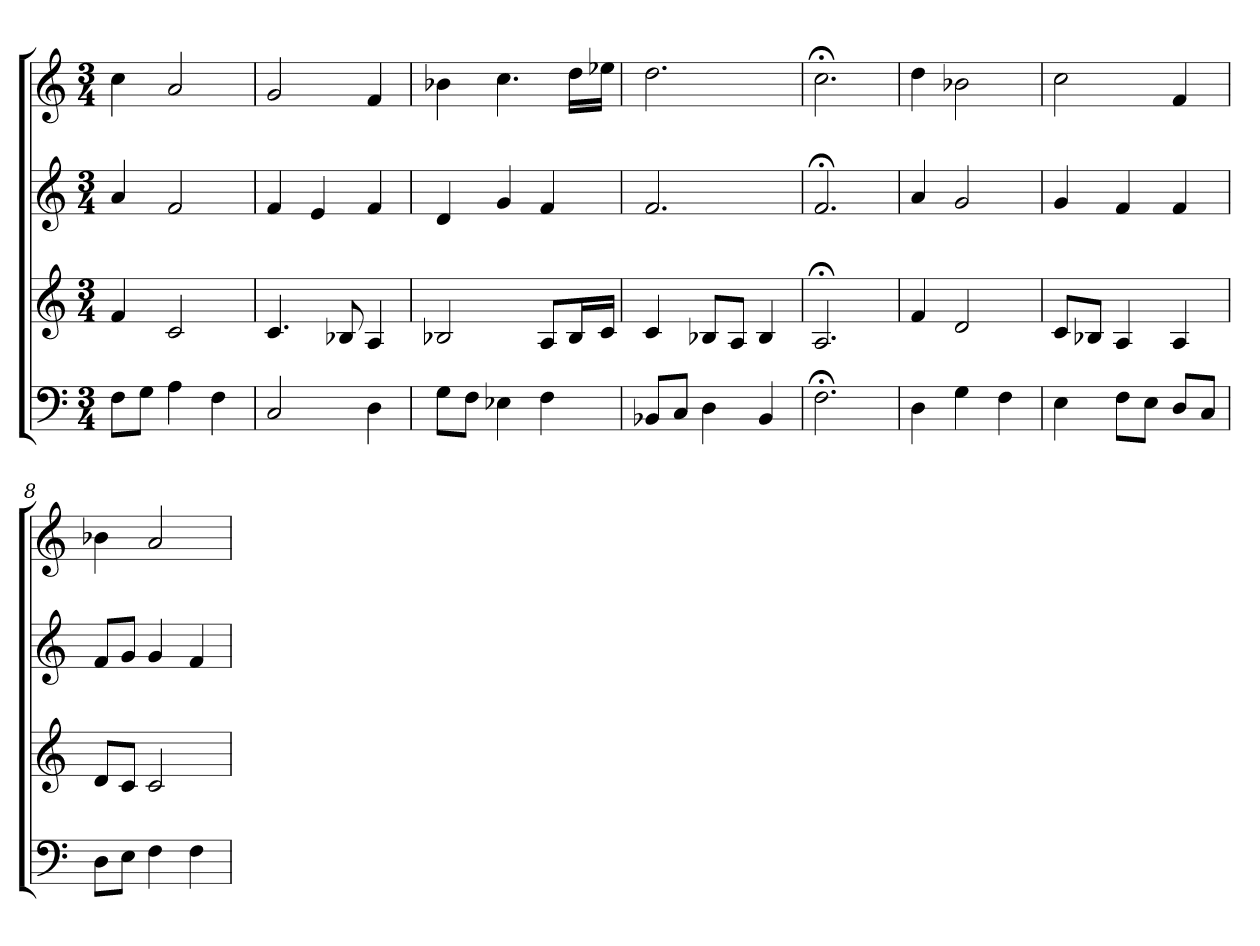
**kern	**kern	**kern	**kern
*part4	*part3	*part2	*part1
*staff4	*staff3	*staff2	*staff1
*M3/4	*M3/4	*M3/4	*M3/4
=1	=1	=1	=1
8FL	4f	4a	4cc
8GJ	.	.	.
4A	2c	2f	2a
4F	.	.	.
=2	=2	=2	=2
2C	4.c	4f	2g
.	.	4e	.
.	8B-X	.	.
4D	4A	4f	4f
=3	=3	=3	=3
8GL	2B-X	4d	4b-X
8FJ	.	.	.
4E-X	.	4g	4.cc
4F	8AL	4f	.
.	16B-L	.	16ddLL
.	16cJJ	.	16ee-XJJ
=4	=4	=4	=4
8BB-XL	4c	2.f	2.dd
8CJ	.	.	.
4D	8B-XL	.	.
.	8AJ	.	.
4BB-	4B-	.	.
=5	=5	=5	=5
2.F;<	2.A;<	2.f;<	2.cc;<
=6	=6	=6	=6
4D	4f	4a	4dd
4G	2d	2g	2b-X
4F	.	.	.
=7	=7	=7	=7
4E	8cL	4g	2cc
.	8B-XJ	.	.
8FL	4A	4f	.
8EJ	.	.	.
8DL	4A	4f	4f
8CJ	.	.	.
=8	=8	=8	=8
8DL	8dL	8fL	4b-X
8EJ	8cJ	8gJ	.
4F	2c	4g	2a
4F	.	4f	.
=	=	=	=
*-	*-	*-	*-
